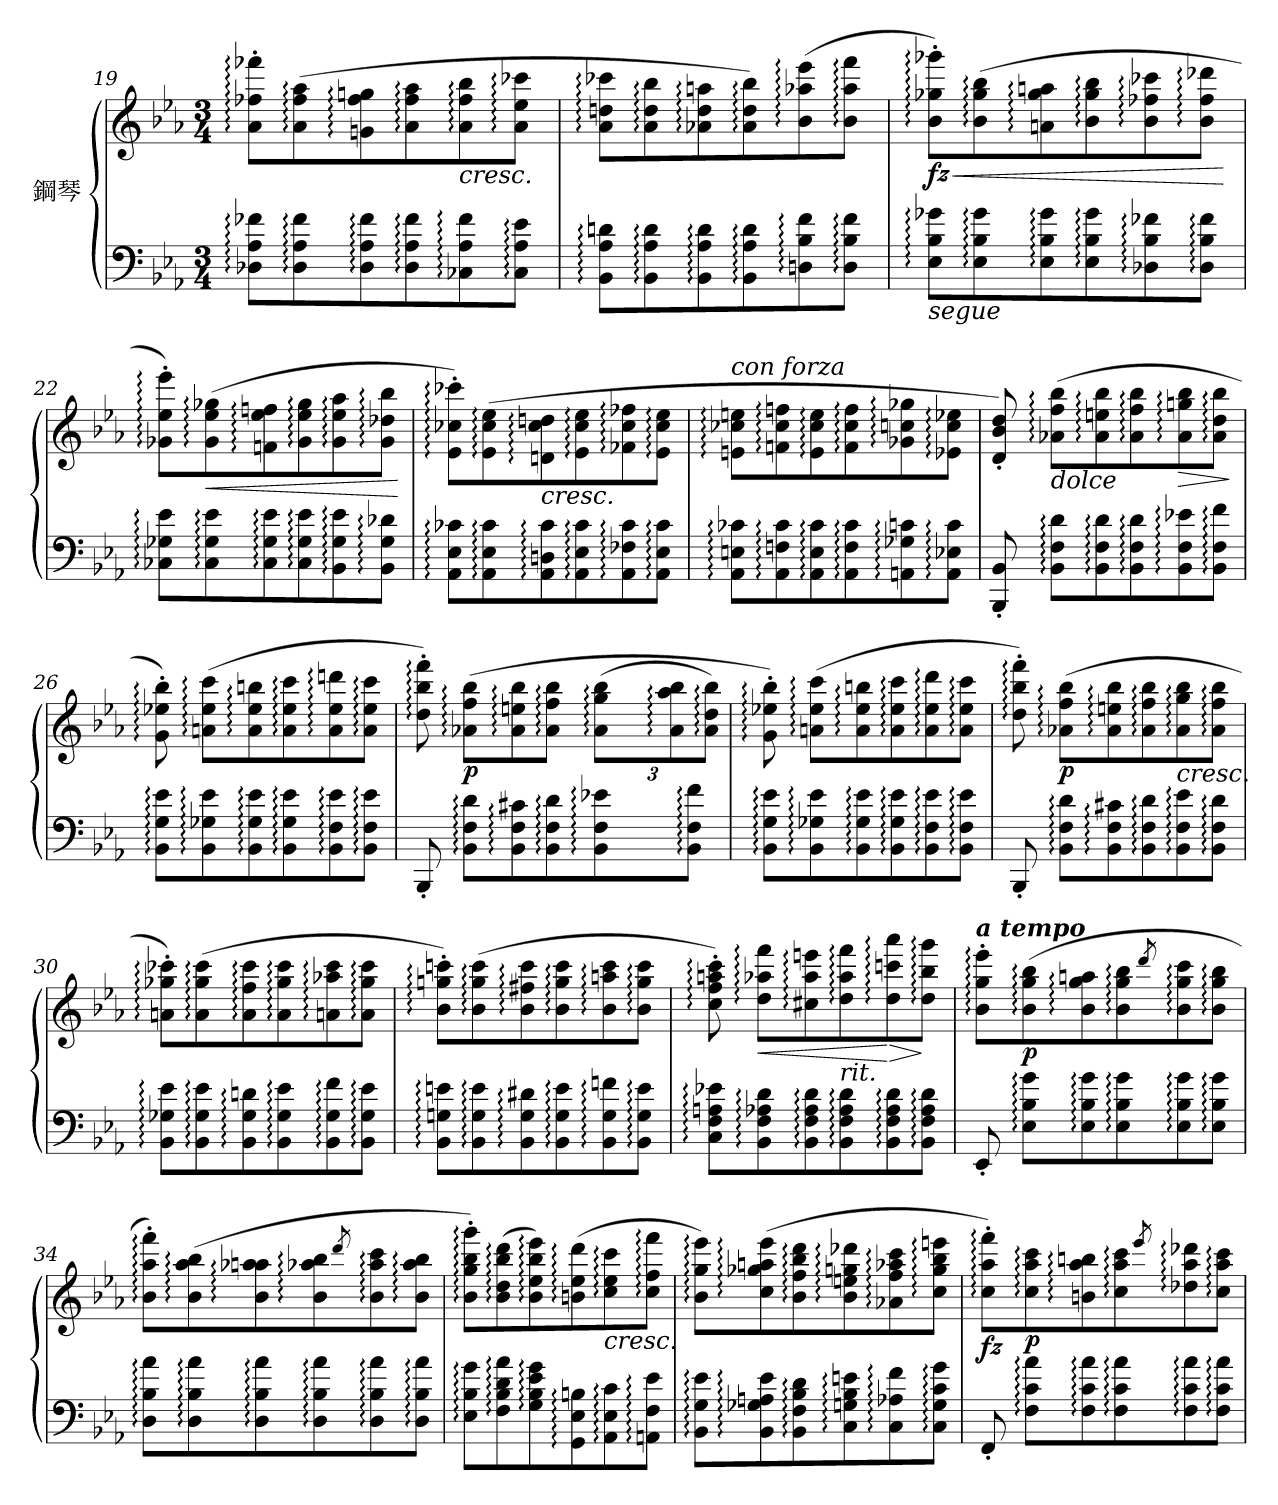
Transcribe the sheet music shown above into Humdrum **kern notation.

**kern	**kern	**dynam
*part1	*part1	*part1
*staff2	*staff1	*staff1/2
*I"鋼琴	*	*
*clefF4	*clefG2	*
*k[b-e-a-]	*k[b-e-a-]	*
*M3/4	*M3/4	*
=19	=19	=19
8D-X\: 8A-\: 8f-X\:L	8a-\:' 8ff-X\:' 8fff-X\:'L	.
8D-\: 8A-\: 8f-\:	(>8a-\: 8ff-\: 8aa-\:	.
8D-\: 8A-\: 8f-\:	8gn\: 8ff-\: 8ggn\:	.
8D-\: 8A-\: 8f-\:	8a-\: 8ff-\: 8aa-\:	.
!	!LO:TX:b:i:t=cresc.	!
8C-X\: 8A-\: 8f-\:	8a-\: 8ff-\: 8bb-\:	.
8C-\: 8A-\: 8e-\:J	8a-\: 8ee-\: 8ccc-X\:J	.
=20	=20	=20
8BB-\: 8A-\: 8dn\:L	8a-\: 8ddn\: 8ccc-X\:L	.
8BB-\: 8A-\: 8d\:	8a-\: 8dd\: 8bb-\:	.
8BB-\: 8A-\: 8d\:	8a-X\: 8dd\: 8aan\:	.
8BB-\: 8A-\: 8d\:	8a-\: 8dd\: 8bb-\:)	.
8Dn\: 8B-\: 8f\:	(>8b-\: 8aa-X\: 8eee-\:	.
8D\: 8B-\: 8f\:J	8b-\: 8aa-\: 8fff\:J	.
=21	=21	=21
!LO:TX:b:i:t=segue	!	!
!	!	!LO:HP:b
!	!	!LO:DY:n=1:b
8E-\: 8B-\: 8g-X\:L	8b-\:' 8gg-X\:' 8ggg-X\:'L)	< fz
8E-\: 8B-\: 8g-\:	(>8b-\: 8gg-\: 8bb-\:	.
8E-\: 8B-\: 8g-\:	8an\: 8gg-\: 8aan\:	.
8E-\: 8B-\: 8g-\:	8b-\: 8gg-\: 8bb-\:	.
8D-X\: 8B-\: 8f-X\:	8b-\: 8ff-X\: 8ccc-X\:	.
8D-\: 8B-\: 8f-\:J	8b-\: 8ff-\: 8ddd-X\:J	.
.	.	[
!!LO:LB:g=z
=22	=22	=22
8C-X\: 8G-X\: 8e-\:L	8g-X\:' 8ee-\:' 8eee-\:'L)	.
!	!	!LO:HP:b
8C-\: 8G-\: 8e-\:	(>8g-\: 8ee-\: 8gg-X\:	<
8C-\: 8G-\: 8e-\:	8fn\: 8ee-\: 8ffn\:	.
8C-\: 8G-\: 8e-\:	8g-\: 8ee-\: 8gg-\:	.
8BB-\: 8G-\: 8e-\:	8g-\: 8ee-\: 8aa-\:	.
8BB-\: 8G-\: 8d-X\:J	8g-\: 8dd-X\: 8bb-\:J	.
.	.	[
=23	=23	=23
8AA-\: 8E-\: 8c-X\:L	8e-\:' 8cc-X\:' 8ccc-X\:'L)	.
8AA-\: 8E-\: 8c-\:	(>8e-\: 8cc-\: 8ee-\:	.
!	!LO:TX:b:i:t=cresc.	!
8AA-\: 8Dn\: 8c-\:	8dn\: 8cc-\: 8ddn\:	.
8AA-\: 8E-\: 8c-\:	8e-\: 8cc-\: 8ee-\:	.
8AA-\: 8F-X\: 8c-\:	8f-X\: 8cc-\: 8ff-X\:	.
8AA-\: 8E-\: 8c-\:J	8e-\: 8cc-\: 8ee-\:J	.
=24	=24	=24
!	!LO:TX:a:i:t=con forza	!
8AA-\: 8En\: 8c-X\:L	8en\: 8cc-X\: 8een\:L	.
8AA-\: 8Fn\: 8c-\:	8fn\: 8cc-\: 8ffn\:	.
8AA-\: 8E\: 8c-\:	8e\: 8cc-\: 8ee\:	.
8AA-\: 8F\: 8c-\:	8f\: 8cc-\: 8ff\:	.
8AAn\: 8G-X\: 8cn\:	8g-X\: 8ccn\: 8gg-X\:	.
8AA\: 8E-X\: 8c\:J	8e-X\: 8cc\: 8ee-X\:J	.
=25	=25	=25
*	*MM42	*
8BBB-/' 8BB-/'	8d/' 8b-/' 8dd/')	.
*	*MM76	*
!	!LO:TX:b:i:t=dolce	!
8BB-\: 8F\: 8d\:L	(>8a-X\: 8ff\: 8bb-\:L	.
8BB-\: 8F\: 8d\:	8a-\: 8een\: 8bb-\:	.
8BB-\: 8F\: 8d\:	8a-\: 8ff\: 8bb-\:	.
!	!	!LO:HP:b
8BB-\: 8F\: 8e-X\:	8a-\: 8ggn\: 8bb-\:	>
8BB-\: 8F\: 8f\:J	8a-\: 8dd\: 8bb-\:J	.
.	.	]
=26	=26	=26
*	*MM72	*
!	!	!LO:DY:b
!	!	!LO:DY:n=1:b
8BB-\: 8G\: 8e-\:L	8g\:' 8ee-X\:' 8bb-\:')	pp other-dynamics
*	*MM69	*
8BB-\: 8G-X\: 8e-\:	(>8an\: 8ee-\: 8ccc\:L	.
*	*MM66	*
8BB-\: 8G-\: 8e-\:	8a\: 8ee-\: 8bbn\:	.
*	*MM63	*
8BB-\: 8G-\: 8e-\:	8a\: 8ee-\: 8ccc\:	.
*	*MM60	*
8BB-\: 8F\: 8e-\:	8a\: 8ee-\: 8dddn\:	.
8BB-\: 8F\: 8e-\:J	8a\: 8ee-\: 8ccc\:J	.
!!LO:LB:g=z
=27	=27	=27
8BBB-'/	8dd\:' 8bb-\:' 8fff\:')	.
*	*MM76	*
!	!	!LO:DY:b
8BB-\: 8F\: 8d\:L	(>8a-X\: 8ff\: 8bb-\:L	p
8BB-\: 8F\: 8c#X\:	8a-\: 8een\: 8bb-\:	.
8BB-\: 8F\: 8d\:	8a-\: 8ff\: 8bb-\:J	.
*	*Xbrackettup	*
8BB-\: 8F\: 8e-X\:	(>12a-\: 12gg\: 12bb-\:L	.
.	12a-\: 12aa-\: 12bb-\:	.
8BB-\: 8F\: 8f\:J	.	.
.	12a-\: 12dd\: 12bb-\:J)	.
=28	=28	=28
8BB-\: 8G\: 8e-\:L	8g\:' 8ee-X\:' 8bb-\:')	.
!	!	!LO:DY:b
!	!	!LO:DY:n=1:b
8BB-\: 8G-X\: 8e-\:	(>8an\: 8ee-\: 8ccc\:L	pp other-dynamics
8BB-\: 8G-\: 8e-\:	8a\: 8ee-\: 8bbn\:	.
8BB-\: 8G-\: 8e-\:	8a\: 8ee-\: 8ccc\:	.
8BB-\: 8F\: 8e-\:	8a\: 8ee-\: 8ddd\:	.
8BB-\: 8F\: 8e-\:J	8a\: 8ee-\: 8ccc\:J	.
=29	=29	=29
8BBB-'/	8dd\:' 8bb-\:' 8fff\:')	.
!	!	!LO:DY:b
8BB-\: 8F\: 8d\:L	(>8a-X\: 8ff\: 8bb-\:L	p
8BB-\: 8F\: 8c#X\:	8a-\: 8een\: 8bb-\:	.
8BB-\: 8F\: 8d\:	8a-\: 8ff\: 8bb-\:	.
!	!LO:TX:b:i:t=cresc.	!
8BB-\: 8F\: 8e-\:	8a-\: 8gg\: 8bb-\:	.
8BB-\: 8F\: 8d\:J	8a-\: 8ff\: 8bb-\:J	.
=30	=30	=30
8BB-\: 8G-X\: 8e-\:L	8an\:' 8gg-X\:' 8ccc-X\:'L)	.
8BB-\: 8G-\: 8e-\:	(>8a\: 8gg-\: 8ccc-\:	.
8BB-\: 8G-\: 8dn\:	8a\: 8ff\: 8ccc-\:	.
8BB-\: 8G-\: 8e-\:	8a\: 8gg-\: 8ccc-\:	.
8BB-\: 8G-\: 8f\:	8an\: 8aa-X\: 8ccc-\:	.
8BB-\: 8G-\: 8e-\:J	8a\: 8gg-\: 8ccc-\:J	.
!!LO:PB:g=z
=31	=31	=31
8BB-\: 8Gn\: 8en\:L	8b-\:' 8ggn\:' 8cccn\:'L)	.
8BB-\: 8G\: 8e\:	(>8b-\: 8gg\: 8ccc\:	.
8BB-\: 8G\: 8d#X\:	8b-\: 8ff#X\: 8ccc\:	.
8BB-\: 8G\: 8e\:	8b-\: 8gg\: 8ccc\:	.
8BB-\: 8G\: 8fn\:	8b-\: 8aan\: 8ccc\:	.
8BB-\: 8G\: 8e\:J	8b-\: 8gg\: 8ccc\:J	.
!!LO:LB:g=z
=32	=32	=32
8C\: 8F\: 8An\: 8e-X\:L	8cc\:' 8ff\:' 8aan\:' 8ccc\:')	.
*	*MM72	*
!	!	!LO:HP:b
8BB-\: 8F\: 8A-X\: 8d\:	8dd\: 8aa-X\: 8fff\:L	<
*	*MM68	*
8BB-\: 8F\: 8A-\: 8d\:	8cc#X\: 8aa-\: 8eeen\:	.
*	*MM64	*
!	!LO:TX:b:i:t=rit.	!
8BB-\: 8F\: 8A-\: 8d\:	8dd\: 8aa-\: 8fff\:	.
*	*MM60	*
!	!	!LO:HP:n=1:b
8BB-\: 8F\: 8A-\: 8d\:	8dd\: 8cccn\: 8aaa-\:	[ >
*	*MM56	*
8BB-\: 8F\: 8A-\: 8d\:J	8dd\: 8bb-\: 8ggg\:J	]
=33	=33	=33
!	!LO:TX:a:Bi:t=a tempo	!
8EE-'/	8b-\:' 8gg\:' 8eee-\:'L	.
!	!	!LO:DY:b
8E-\: 8B-\: 8g\:L	(>8b-\: 8gg\: 8bb-\:	p
8E-\: 8B-\: 8g\:	8b-\: 8gg\: 8aan\:	.
8E-\: 8B-\: 8g\:	8b-\: 8gg\: 8bb-\:	.
.	8qddd/	.
8E-\: 8B-\: 8g\:	8b-\: 8gg\: 8ccc\:	.
8E-\: 8B-\: 8g\:J	8b-\: 8gg\: 8bb-\:J	.
=34	=34	=34
8D\: 8B-\: 8a-\:L	8b-\:' 8aa-\:' 8fff\:'L)	.
8D\: 8B-\: 8a-\:	(>8b-\: 8aa-\: 8bb-\:	.
8D\: 8B-\: 8a-\:	8b-\: 8aa-X\: 8aan\:	.
8D\: 8B-\: 8a-\:	8b-\: 8aa-X\: 8bb-\:	.
.	8qddd/	.
8D\: 8B-\: 8a-\:	8b-\: 8aa-\: 8ccc\:	.
8D\: 8B-\: 8a-\:J	8b-\: 8aa-\: 8bb-\:J	.
=35	=35	=35
8E-\: 8B-\: 8g\:L	8b-\:' 8gg\:' 8bb-\:' 8ggg\:'L)	.
8F\: 8B-\: 8d\: 8a-\:	(>8b-\: 8dd\: 8bb-\: 8ddd\:	.
8G\: 8B-\: 8e-\: 8g\:	8b-\: 8ee-\: 8bb-\: 8eee-\:)	.
8GG\: 8E-\: 8Bn\:	(>8bn\: 8ee-\: 8ddd\:	.
!	!LO:TX:b:i:t=cresc.	!
8AA-\: 8E-\: 8c\:	8cc\: 8ee-\: 8ccc\:	.
8AAn\: 8F\: 8e-\:J	8cc\: 8ff\: 8fff\:J	.
!!LO:LB:g=z
=36	=36	=36
8BB-\: 8G\: 8e-\:L	8b-\: 8gg\: 8eee-\:L)	.
8BB-\: 8G-X\: 8An\: 8e-\:	(>8cc\: 8gg-X\: 8aan\: 8eee-\:	.
8BB-\: 8F\: 8B-\: 8d\:	8b-\: 8ff\: 8bb-\: 8ddd\:	.
8C\: 8Gn\: 8B-\: 8en\:	8b-\: 8een\: 8ggn\: 8ddd-X\:	.
8C\: 8A-X\: 8f\:	8a-X\: 8ff\: 8aa-X\: 8ccc\:	.
8C\: 8G\: 8c\: 8g\:J	8cc\: 8gg\: 8bb-\: 8eeen\:J	.
=37	=37	=37
!	!	!LO:DY:b
8FF'/	8cc\:' 8aa-\:' 8fff\:'L)	fz
!	!	!LO:DY:b
8F\: 8c\: 8a-\:L	8cc\: 8aa-\: 8ccc\:	p
8F\: 8c\: 8a-\:	8bn\: 8aa-\: 8bbn\:	.
8F\: 8c\: 8a-\:	8cc\: 8aa-\: 8ccc\:	.
.	8qeee-/	.
8F\: 8c\: 8a-\:	8dd-X\: 8aa-\: 8ddd-X\:	.
8F\: 8c\: 8a-\:J	8cc\: 8aa-\: 8ccc\:J	.
=	=	=
*-	*-	*-
